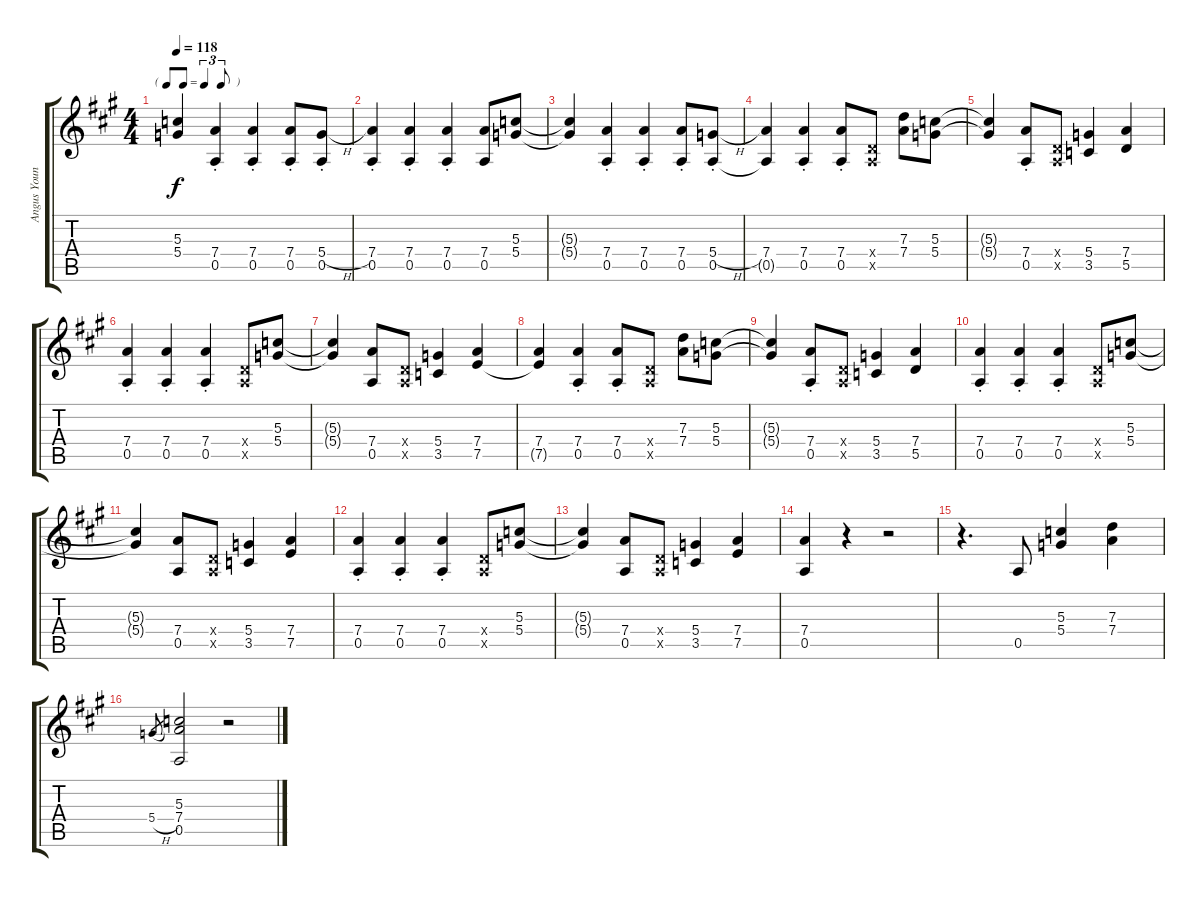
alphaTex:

\track ("Angus Young " "Angus Youn") {instrument overdrivenguitar}
\staff {score tabs}
\tuning (E4 B3 G3 D3 A2 E2) {hide}
\ts (4 4)
\tf triplet8th
\tempo 118
\clef g2
\ks a
(5.3{t} 5.4{t}).4{dy f} (7.4{st} 0.5{st}).4 (7.4{st} 0.5{st}).4 (7.4{st} 0.5{st}).8 (5.4{h} 0.5{st}).8 |
(7.4{st} 0.5{st}).4 (7.4{st} 0.5{st}).4 (7.4{st} 0.5{st}).4 (7.4 0.5).8 (5.3 5.4).8 |
(5.3{t} 5.4{t}).4 (7.4{st} 0.5{st}).4 (7.4{st} 0.5{st}).4 (7.4 0.5{st}).8 (5.4{h} 0.5{st}).8 |
(7.4 0.5{t}).4 (7.4{st} 0.5{st}).4 (7.4{st} 0.5{st}).8 (0.4{x} 0.5{x}).8 (7.3 7.4).8 (5.3 5.4).8 |
(5.3{t} 5.4{t}).4 (7.4{st} 0.5{st}).8 (0.4{x} 0.5{x}).8 (5.4 3.5).4 (7.4 5.5).4 |
(7.4{st} 0.5{st}).4 (7.4{st} 0.5{st}).4 (7.4{st} 0.5{st}).4 (0.4{x} 0.5{x}).8 (5.3 5.4).8 |
(5.3{t} 5.4{t}).4 (7.4 0.5).8 (0.4{x} 0.5{x}).8 (5.4 3.5).4 (7.4 7.5).4 |
(7.4 7.5{t}).4 (7.4{st} 0.5{st}).4 (7.4{st} 0.5{st}).8 (0.4{x} 0.5{x}).8 (7.3 7.4).8 (5.3 5.4).8 |
(5.3{t} 5.4{t}).4 (7.4{st} 0.5{st}).8 (0.4{x} 0.5{x}).8 (5.4 3.5).4 (7.4 5.5).4 |
(7.4{st} 0.5{st}).4 (7.4{st} 0.5{st}).4 (7.4{st} 0.5{st}).4 (0.4{x} 0.5{x}).8 (5.3 5.4).8 |
(5.3{t} 5.4{t}).4 (7.4 0.5).8 (0.4{x} 0.5{x}).8 (5.4 3.5).4 (7.4 7.5).4 |
(7.4{st} 0.5{st}).4 (7.4{st} 0.5{st}).4 (7.4{st} 0.5{st}).4 (0.4{x} 0.5{x}).8 (5.3 5.4).8 |
(5.3{t} 5.4{t}).4 (7.4 0.5).8 (0.4{x} 0.5{x}).8 (5.4 3.5).4 (7.4 7.5).4 |
(7.4 0.5).4 r.4 r.2 |
r.4{d} 0.5.8 (5.3 5.4).4 (7.3 7.4).4 |
5.4{h}.8{gr} (5.3 7.4 0.5).2 r.2
